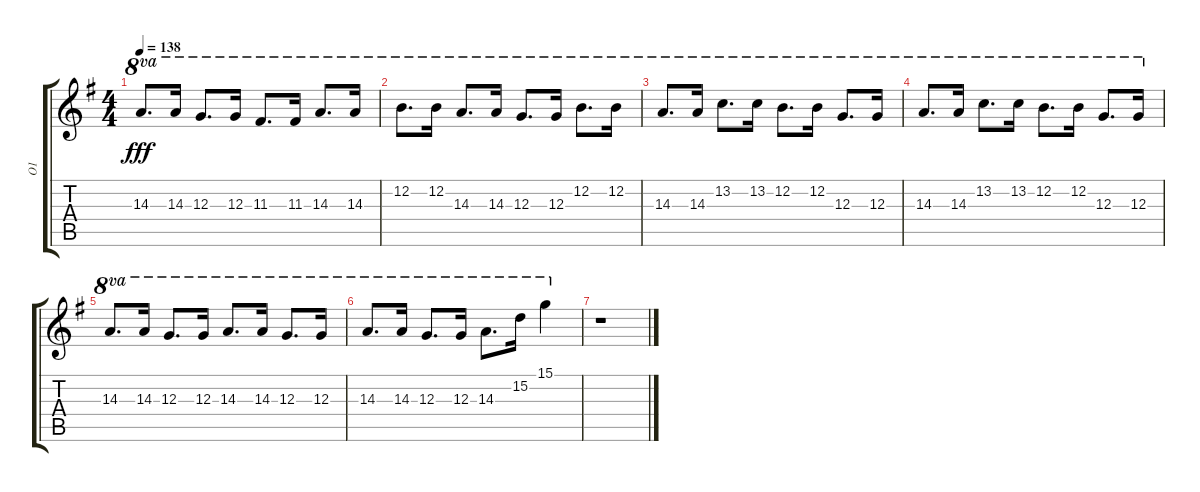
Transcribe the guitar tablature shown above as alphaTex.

\track ("O1" "O1") {instrument overdrivenguitar}
\staff {score tabs}
\tuning (E4 B3 G3 D3 A2 E2) {hide}
\ts (4 4)
\tempo 138
\clef g2
\ks g
14.3.8{d ot 8va dy fff} 14.3.16{ot 8va} 12.3.8{d ot 8va} 12.3.16{ot 8va} 11.3.8{d ot 8va} 11.3.16{ot 8va} 14.3.8{d ot 8va} 14.3.16{ot 8va} |
12.2.8{d ot 8va} 12.2.16{ot 8va} 14.3.8{d ot 8va} 14.3.16{ot 8va} 12.3.8{d ot 8va} 12.3.16{ot 8va} 12.2.8{d ot 8va} 12.2.16{ot 8va} |
14.3.8{d ot 8va} 14.3.16{ot 8va} 13.2.8{d ot 8va} 13.2.16{ot 8va} 12.2.8{d ot 8va} 12.2.16{ot 8va} 12.3.8{d ot 8va} 12.3.16{ot 8va} |
14.3.8{d ot 8va} 14.3.16{ot 8va} 13.2.8{d ot 8va} 13.2.16{ot 8va} 12.2.8{d ot 8va} 12.2.16{ot 8va} 12.3.8{d ot 8va} 12.3.16{ot 8va} |
14.3.8{d ot 8va} 14.3.16{ot 8va} 12.3.8{d ot 8va} 12.3.16{ot 8va} 14.3.8{d ot 8va} 14.3.16{ot 8va} 12.3.8{d ot 8va} 12.3.16{ot 8va} |
14.3.8{d ot 8va} 14.3.16{ot 8va} 12.3.8{d ot 8va} 12.3.16{ot 8va} 14.3.8{d ot 8va} 15.2.16{ot 8va} 15.1.4{ot 8va} |
r.1
